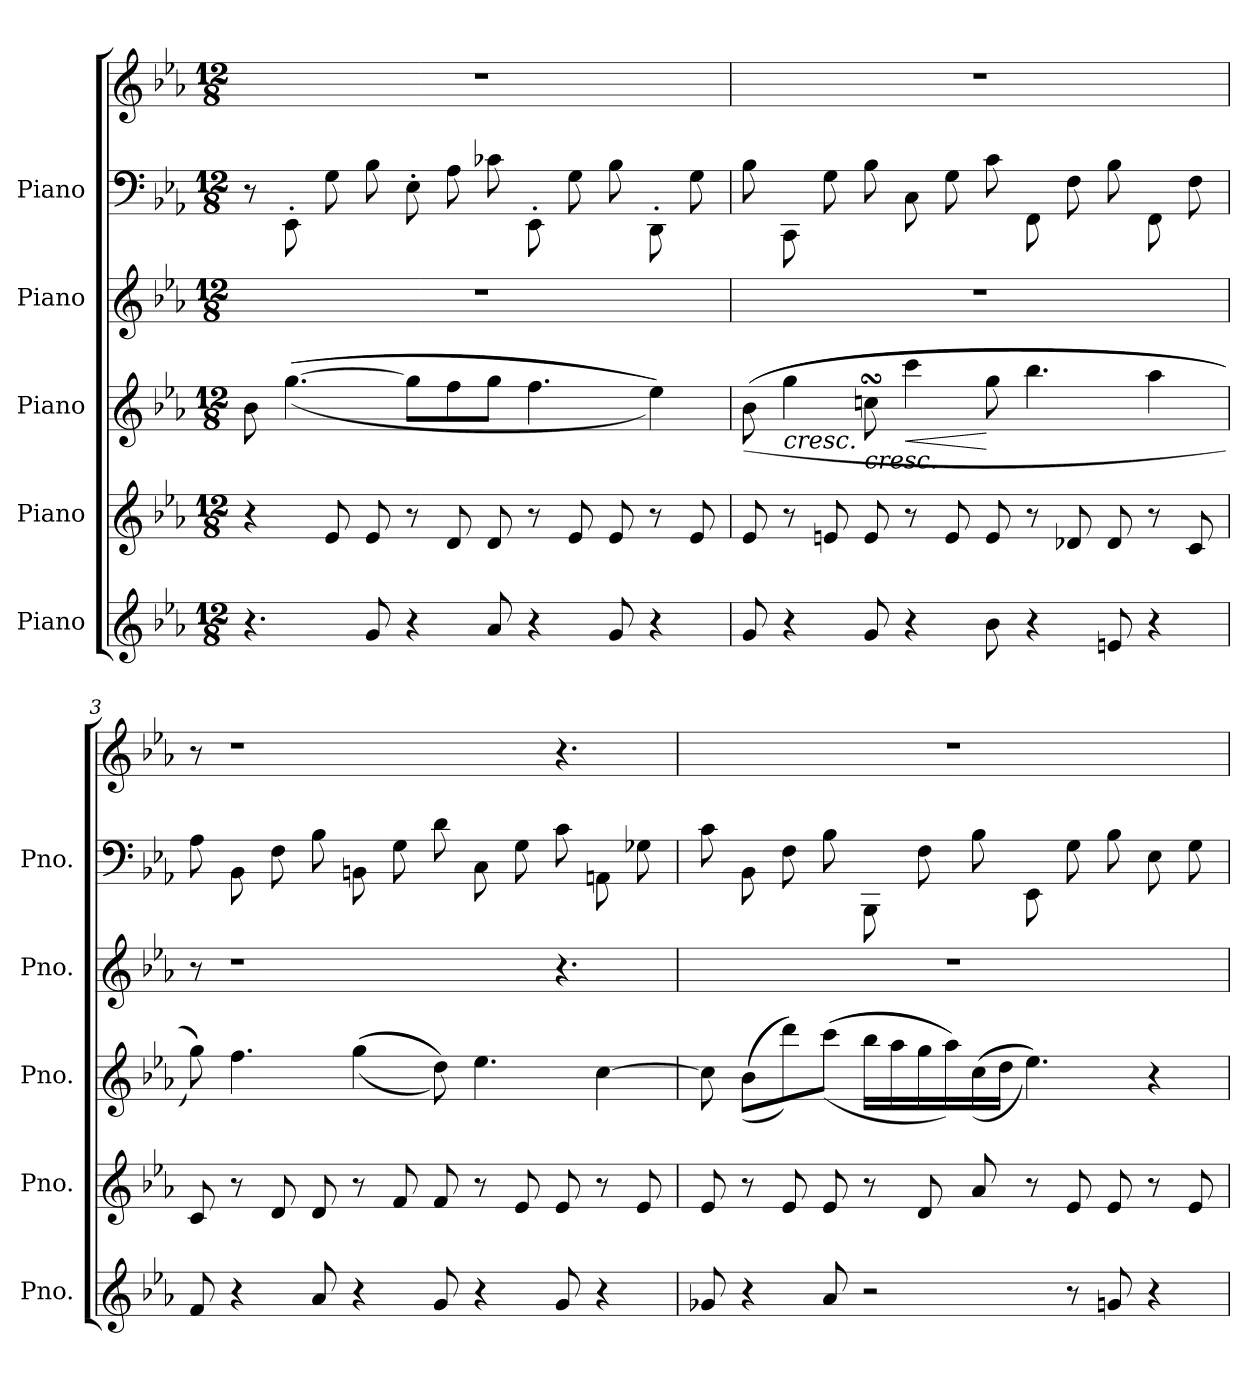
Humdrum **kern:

**kern	**kern	**kern	**dynam	**kern	**kern	**kern
*part5	*part4	*part3	*part3	*part2	*part1	*part1
*staff6	*staff5	*staff4	*staff4	*staff3	*staff2	*staff1
*I"Piano	*I"Piano	*I"Piano	*	*I"Piano	*I"Piano	*
*I'Pno.	*I'Pno.	*I'Pno.	*	*I'Pno.	*I'Pno.	*
*clefG2	*clefG2	*clefG2	*	*clefG2	*clefF4	*clefG2
*k[b-e-a-]	*k[b-e-a-]	*k[b-e-a-]	*	*k[b-e-a-]	*k[b-e-a-]	*k[b-e-a-]
*M12/8	*M12/8	*M12/8	*	*M12/8	*M12/8	*M12/8
*MM60	*MM60	*MM60	*	*MM60	*MM60	*MM60
=1	=1	=1	=1	=1	=1	=1
4.r	4r	8b-i\	.	1.r	8r	1.r
.	.	((([4.ggi\	.	.	8EE-'j\L	.
.	8e-Z	.	.	.	8Gj	.
8gV	8e-Z	.	.	.	8B-j	.
4r	8r	8ggi\L]	.	.	8E-'j\L	.
.	8dZ	8ffi\	.	.	8A-j	.
8a-V	8dZ	8ggi\J	.	.	8c-Xj	.
4r	8r	4.ffi\	.	.	8EE-'j\L	.
.	8e-Z	.	.	.	8Gj	.
8gV	8e-Z	.	.	.	8B-j	.
4r	8r	((4ee-i\)))	.	.	8DD'j\L	.
.	8e-Z	.	.	.	8Gj	.
=2	=2	=2	=2	=2	=2	=2
8gV	8e-Z	(((8b-i\	.	1.r	8B-j	1.r
!	!	!	!LO:HP:b	!	!	!
4r	8r	4ggi\	<	.	8CCj\L	.
.	8enZ	.	.	.	8Gj	.
!	!	!	!LO:HP:b	!	!	!
8gV	8eZ	8ccnsSSSi\	<	.	8B-j	.
!	!	!	!LO:HP:b	!	!	!
!	!	!	!LO:HP:n=1:b	!	!	!
!	!	!	!LO:HP:n=1:b	!	!	!
4r	8r	4ccci\	< < <	.	8Cj\L	.
.	8eZ	.	.	.	8Gj	.
8b-V	8eZ	8ggi\	[ [ [	.	8cj	.
4r	8r	4.bb-i\	[	.	8FFj\L	.
.	8d-XZ	.	.	.	8Fj	.
8eV	8d-Z	.	.	.	8B-j	.
4r	8r	4aa-i\	[	.	8FFj\L	.
.	8cZ	.	.	.	8Fj	.
!!LO:LB:g=z
=3	=3	=3	=3	=3	=3	=3
8fV	8cZ	((8ggi\)))	.	8r	8A-j	8r
4r	8r	4.ffi\	.	1r	8BB-j\L	1r
.	8dZ	.	.	.	8Fj	.
8a-V	8dZ	.	.	.	8B-j	.
4r	8r	(((4ggi\	.	.	8BBnj\L	.
.	8fZ	.	.	.	8Gj	.
8gV	8fZ	((8ddi\)))	.	.	8dj	.
4r	8r	4.ee-i\	.	.	8Cj\L	.
.	8e-Z	.	.	.	8Gj	.
8gV	8e-Z	.	.	4.r	8cj	4.r
4r	8r	[4cci\	.	.	8AAnj\L	.
.	8e-Z	.	.	.	8G-Xj	.
=4	=4	=4	=4	=4	=4	=4
8g-XV	8e-Z	8cci\]	.	1.r	8cj	1.r
4r	8r	(((8b-i\L	.	.	8BB-j\L	.
.	8e-Z	((8dddi\)))	.	.	8Fj	.
8a-V	8e-Z	(((8ccci\J	.	.	8B-j	.
2r	8r	16bb-i\LL	.	.	8BBB-j\L	.
.	.	16aa-i\	.	.	.	.
.	8dZ	16ggi\	.	.	8Fj	.
.	.	((16aa-i\)))	.	.	.	.
.	8a-Z	(((16cci\	.	.	8B-j	.
.	.	16ddi\JJ	.	.	.	.
.	8r	((4.ee-i\)))	.	.	8EE-j\L	.
8r	8e-Z	.	.	.	8Gj	.
8gV	8e-Z	.	.	.	8B-j	.
4r	8r	4r	.	.	8E-j\L	.
.	8e-Z	.	.	.	8Gj	.
=	=	=	=	=	=	=
*-	*-	*-	*-	*-	*-	*-
